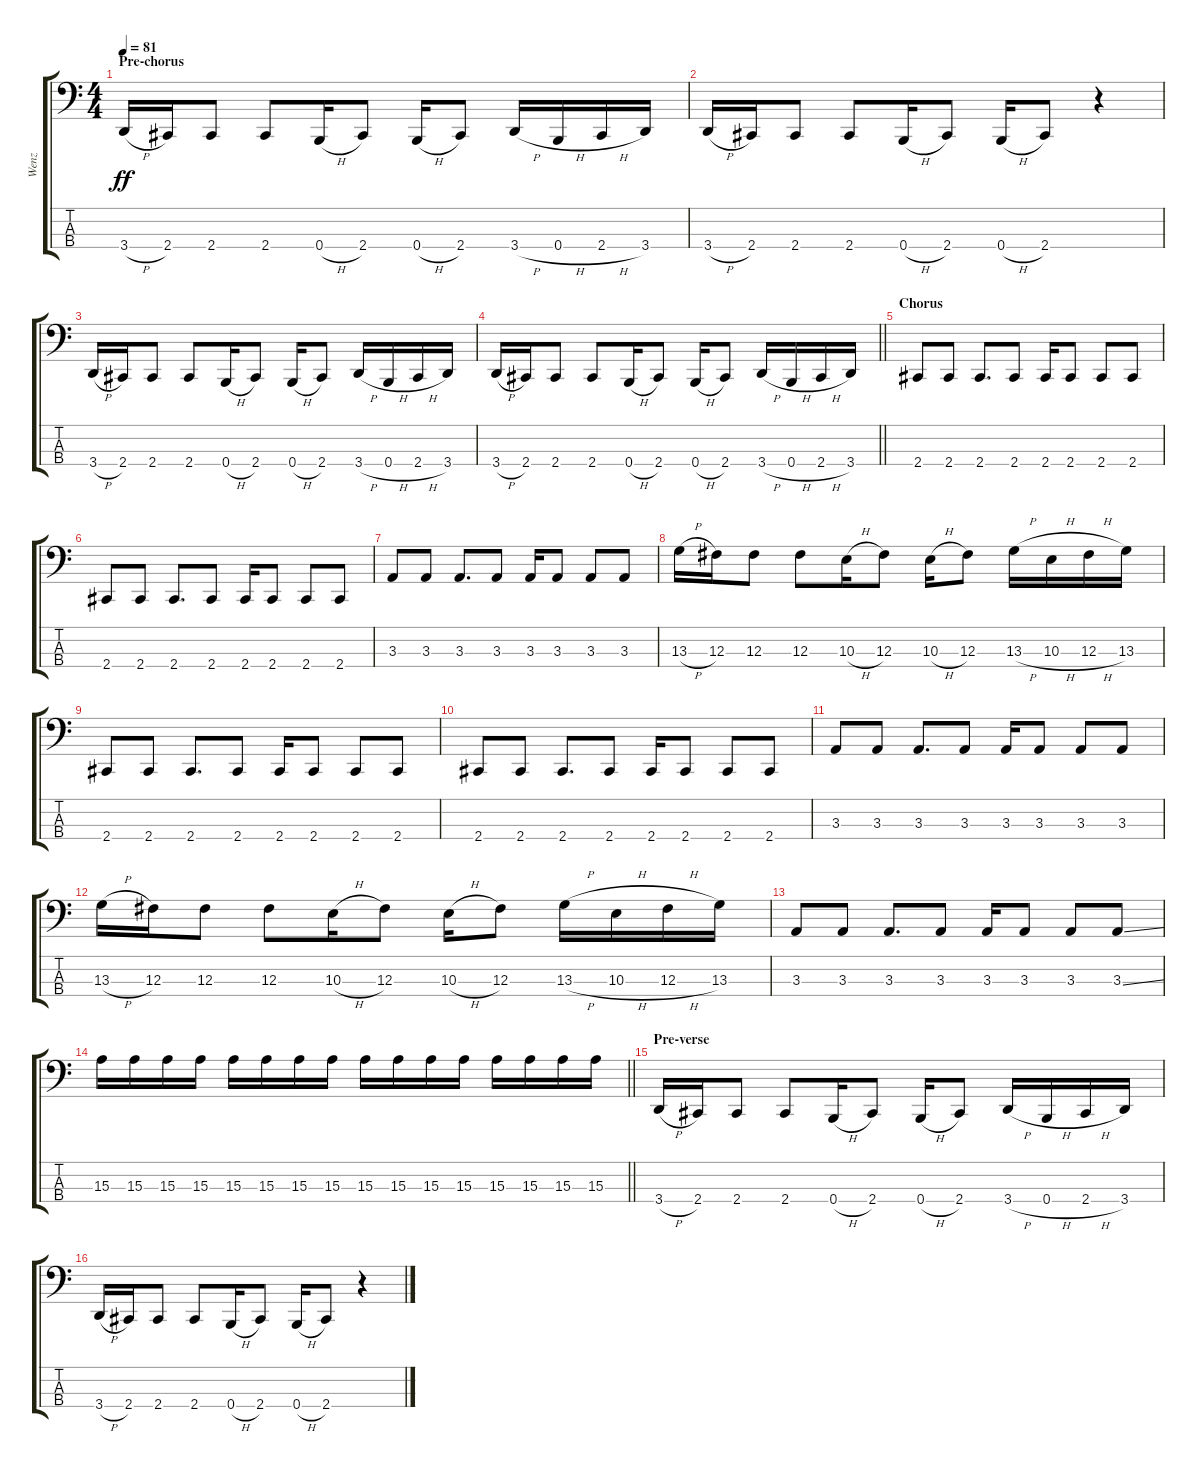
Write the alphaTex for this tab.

\track ("Wenz" "Wenz") {instrument electricbasspick}
\staff {score tabs}
\tuning (E2 B1 Gb1 B0) {hide}
\ts (4 4)
\section ("" "Pre-chorus")
\tempo 81
\clef f4
\ks c
3.4{h}.16{dy ff} 2.4.16 2.4.8 2.4.8 0.4{h}.16 2.4.8 0.4{h}.16 2.4.8 3.4{h}.16 0.4{h}.16 2.4{h}.16 3.4.16 |
3.4{h}.16 2.4.16 2.4.8 2.4.8 0.4{h}.16 2.4.8 0.4{h}.16 2.4.8 r.4 |
3.4{h}.16 2.4.16 2.4.8 2.4.8 0.4{h}.16 2.4.8 0.4{h}.16 2.4.8 3.4{h}.16 0.4{h}.16 2.4{h}.16 3.4.16 |
\barLineRight lightlight
3.4{h}.16 2.4.16 2.4.8 2.4.8 0.4{h}.16 2.4.8 0.4{h}.16 2.4.8 3.4{h}.16 0.4{h}.16 2.4{h}.16 3.4.16 |
\section ("" "Chorus")
2.4.8 2.4.8 2.4.8{d} 2.4.8 2.4.16 2.4.8 2.4.8 2.4.8 |
2.4.8 2.4.8 2.4.8{d} 2.4.8 2.4.16 2.4.8 2.4.8 2.4.8 |
3.3.8 3.3.8 3.3.8{d} 3.3.8 3.3.16 3.3.8 3.3.8 3.3.8 |
13.3{h}.16 12.3.16 12.3.8 12.3.8 10.3{h}.16 12.3.8 10.3{h}.16 12.3.8 13.3{h}.16 10.3{h}.16 12.3{h}.16 13.3.16 |
2.4.8 2.4.8 2.4.8{d} 2.4.8 2.4.16 2.4.8 2.4.8 2.4.8 |
2.4.8 2.4.8 2.4.8{d} 2.4.8 2.4.16 2.4.8 2.4.8 2.4.8 |
3.3.8 3.3.8 3.3.8{d} 3.3.8 3.3.16 3.3.8 3.3.8 3.3.8 |
13.3{h}.16 12.3.16 12.3.8 12.3.8 10.3{h}.16 12.3.8 10.3{h}.16 12.3.8 13.3{h}.16 10.3{h}.16 12.3{h}.16 13.3.16 |
3.3.8 3.3.8 3.3.8{d} 3.3.8 3.3.16 3.3.8 3.3.8 3.3{ss}.8 |
\barLineRight lightlight
15.3.16 15.3.16 15.3.16 15.3.16 15.3.16 15.3.16 15.3.16 15.3.16 15.3.16 15.3.16 15.3.16 15.3.16 15.3.16 15.3.16 15.3.16 15.3.16 |
\section ("" "Pre-verse")
3.4{h}.16 2.4.16 2.4.8 2.4.8 0.4{h}.16 2.4.8 0.4{h}.16 2.4.8 3.4{h}.16 0.4{h}.16 2.4{h}.16 3.4.16 |
3.4{h}.16 2.4.16 2.4.8 2.4.8 0.4{h}.16 2.4.8 0.4{h}.16 2.4.8 r.4
